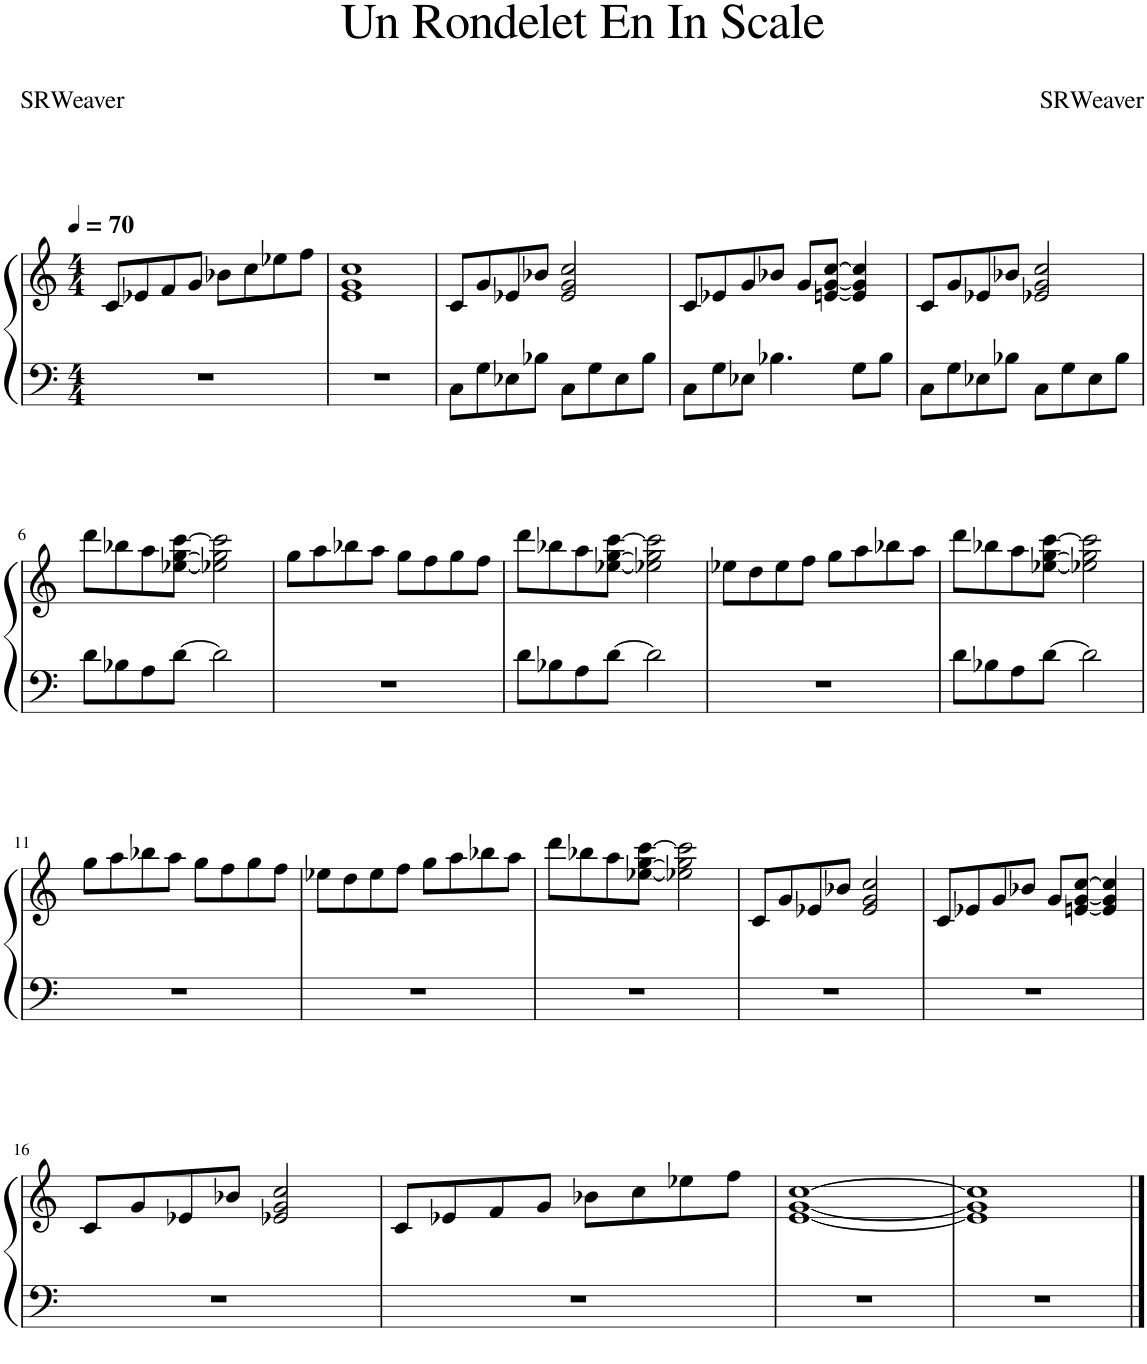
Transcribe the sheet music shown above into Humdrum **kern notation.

**kern	**kern
*part1	*part1
*staff2	*staff1
*I"Piano	*
*I'Pno.	*
*clefF4	*clefG2
*k[]	*k[]
*M4/4	*M4/4
*MM70	*MM70
=1	=1
1r	8c/L
.	8e-X/
.	8f/
.	8g/J
.	8b-X\L
.	8cc\
.	8ee-X\
.	8ff\J
=2	=2
1r	1e 1g 1cc
=3	=3
8C\L	8c/L
8G\	8g/
8E-X\	8e-X/
8B-X\J	8b-X/J
8C\L	2e-/ 2g/ 2cc/
8G\	.
8E-\	.
8B-\J	.
=4	=4
8C\L	8c/L
8G\	8e-X/
8E-X\J	8g/
4.B-X\	8b-X/J
.	8g/L
.	[8en/ [8g/ [8cc/J
8G\L	4e/] 4g/] 4cc/]
8B-\J	.
=5	=5
8C\L	8c/L
8G\	8g/
8E-X\	8e-X/
8B-X\J	8b-X/J
8C\L	2e-X/ 2g/ 2cc/
8G\	.
8E-\	.
8B-\J	.
!!LO:LB:g=z
=6	=6
8d\L	8ddd\L
8B-X\	8bb-X\
8A\	8aa\
[8d\J	[8ee-X\ [8gg\ [8ccc\J
2d\]	2ee-X\] 2gg\] 2ccc\]
=7	=7
1r	8gg\L
.	8aa\
.	8bb-X\
.	8aa\J
.	8gg\L
.	8ff\
.	8gg\
.	8ff\J
=8	=8
8d\L	8ddd\L
8B-X\	8bb-X\
8A\	8aa\
[8d\J	[8ee-X\ [8gg\ [8ccc\J
2d\]	2ee-X\] 2gg\] 2ccc\]
=9	=9
1r	8ee-X\L
.	8dd\
.	8ee-\
.	8ff\J
.	8gg\L
.	8aa\
.	8bb-X\
.	8aa\J
=10	=10
8d\L	8ddd\L
8B-X\	8bb-X\
8A\	8aa\
[8d\J	[8ee-X\ [8gg\ [8ccc\J
2d\]	2ee-X\] 2gg\] 2ccc\]
!!LO:LB:g=z
=11	=11
1r	8gg\L
.	8aa\
.	8bb-X\
.	8aa\J
.	8gg\L
.	8ff\
.	8gg\
.	8ff\J
=12	=12
1r	8ee-X\L
.	8dd\
.	8ee-\
.	8ff\J
.	8gg\L
.	8aa\
.	8bb-X\
.	8aa\J
=13	=13
1r	8ddd\L
.	8bb-X\
.	8aa\
.	[8ee-X\ [8gg\ [8ccc\J
.	2ee-X\] 2gg\] 2ccc\]
=14	=14
1r	8c/L
.	8g/
.	8e-X/
.	8b-X/J
.	2e-/ 2g/ 2cc/
=15	=15
1r	8c/L
.	8e-X/
.	8g/
.	8b-X/J
.	8g/L
.	[8en/ [8g/ [8cc/J
.	4e/] 4g/] 4cc/]
!!LO:LB:g=z
=16	=16
1r	8c/L
.	8g/
.	8e-X/
.	8b-X/J
.	2e-X/ 2g/ 2cc/
=17	=17
1r	8c/L
.	8e-X/
.	8f/
.	8g/J
.	8b-X\L
.	8cc\
.	8ee-X\
.	8ff\J
=18	=18
1r	[1e [1g [1cc
=19	=19
1r	1e] 1g] 1cc]
==	==
*-	*-
